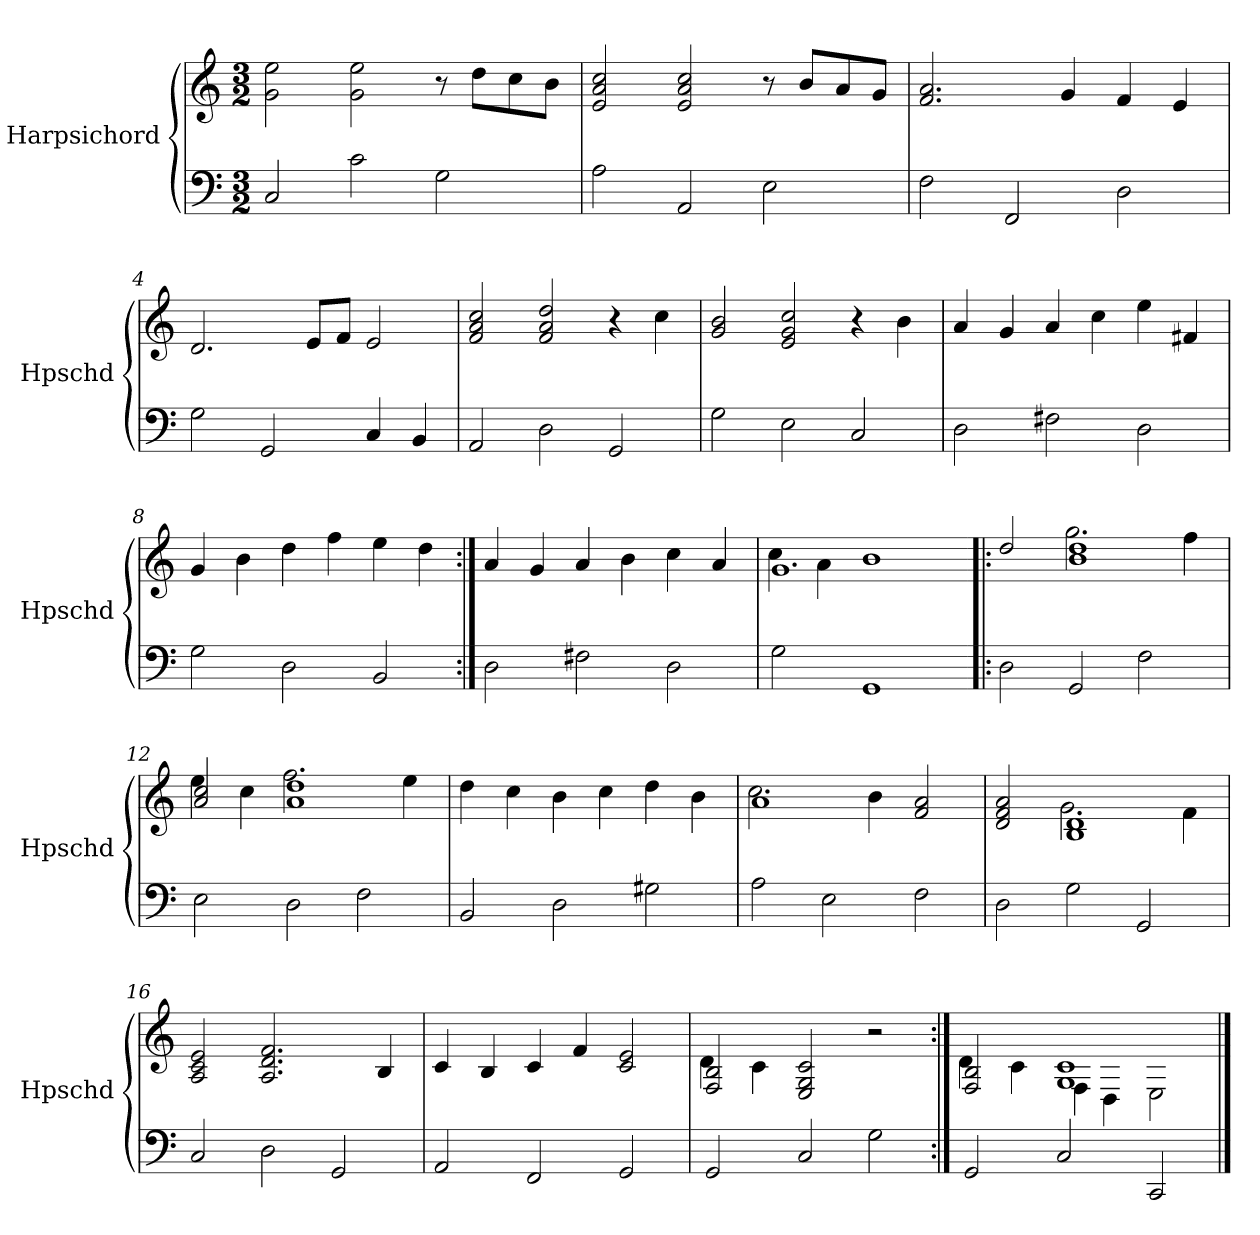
**kern	**kern
*part1	*part1
*staff2	*staff1
*I"Harpsichord	*
*I'Hpschd	*
*clefF4	*clefG2
*k[]	*k[]
*C:	*C:
*M3/2	*M3/2
=1	=1
2C/	2g\ 2ee\
2c\	2g\ 2ee\
2G\	8r
.	8dd\L
.	8cc\
.	8b\J
=2	=2
2A\	2e/ 2a/ 2cc/
2AA/	2e/ 2a/ 2cc/
2E\	8r
.	8b/L
.	8a/
.	8g/J
=3	=3
2F\	2.f/ 2.a/
2FF/	.
.	4g/
2D\	4f/
.	4e/
=4	=4
2G\	2.d/
2GG/	.
.	8e/L
.	8f/J
4C/	2e/
4BB/	.
=5	=5
2AA/	2f/ 2a/ 2cc/
2D\	2f/ 2a/ 2dd/
2GG/	4r
.	4cc\
=6	=6
2G\	2g/ 2b/
2E\	2e/ 2g/ 2cc/
2C/	4r
.	4b\
!!LO:LB:g=z
=7	=7
2D\	4a/
.	4g/
2F#X\	4a/
.	4cc\
2D\	4ee\
.	4f#X/
=8	=8
2G\	4g/
.	4b\
2D\	4dd\
.	4ff\
2BB/	4ee\
.	4dd\
=9:|!	=9:|!
2D\	4a/
.	4g/
2F#X\	4a/
.	4b\
2D\	4cc\
.	4a/
=10	=10
*	*^
2G\	1.g	4cc\
.	.	4a\
1GG	.	1b
=11!|:	=11!|:	=11!|:
2D\	2dd/	2ryy
2GG/	1b 1dd	2.gg\
2F\	.	.
.	.	4ff\
=12	=12	=12
2E\	2a/ 2cc/	4ee\
.	.	4cc\
2D\	1a 1dd	2.ff\
2F\	.	.
.	.	4ee\
*	*v	*v
=13	=13
2BB/	4dd\
.	4cc\
2D\	4b\
.	4cc\
2G#X\	4dd\
.	4b\
!!LO:LB:g=z
=14	=14
*	*^
2A\	1a	2.cc\
2E\	.	.
.	.	4b\
2F\	2f/ 2a/	2ryy
=15	=15	=15
2D\	2d/ 2f/ 2a/	2ryy
2G\	1B 1d	2.g\
2GG/	.	.
.	.	4f\
*	*v	*v
=16	=16
2C/	2A/ 2c/ 2e/
2D\	2.A/ 2.d/ 2.f/
2GG/	.
.	4B/
=17	=17
2AA/	4c/
.	4B/
2FF/	4c/
.	4f/
2GG/	2c/ 2e/
=18	=18
*	*^
2GG/	2F/ 2B/	4d\
.	.	4c\
2C/	2E/ 2G/ 2c/	1ryy
2G\	2r	.
=19:|!	=19:|!	=19:|!
2GG/	2F/ 2B/	4d\
.	.	4c\
2C/	1G 1c	4F\
.	.	4D\
2CC/	.	2E\
*	*v	*v
==	==
*-	*-
